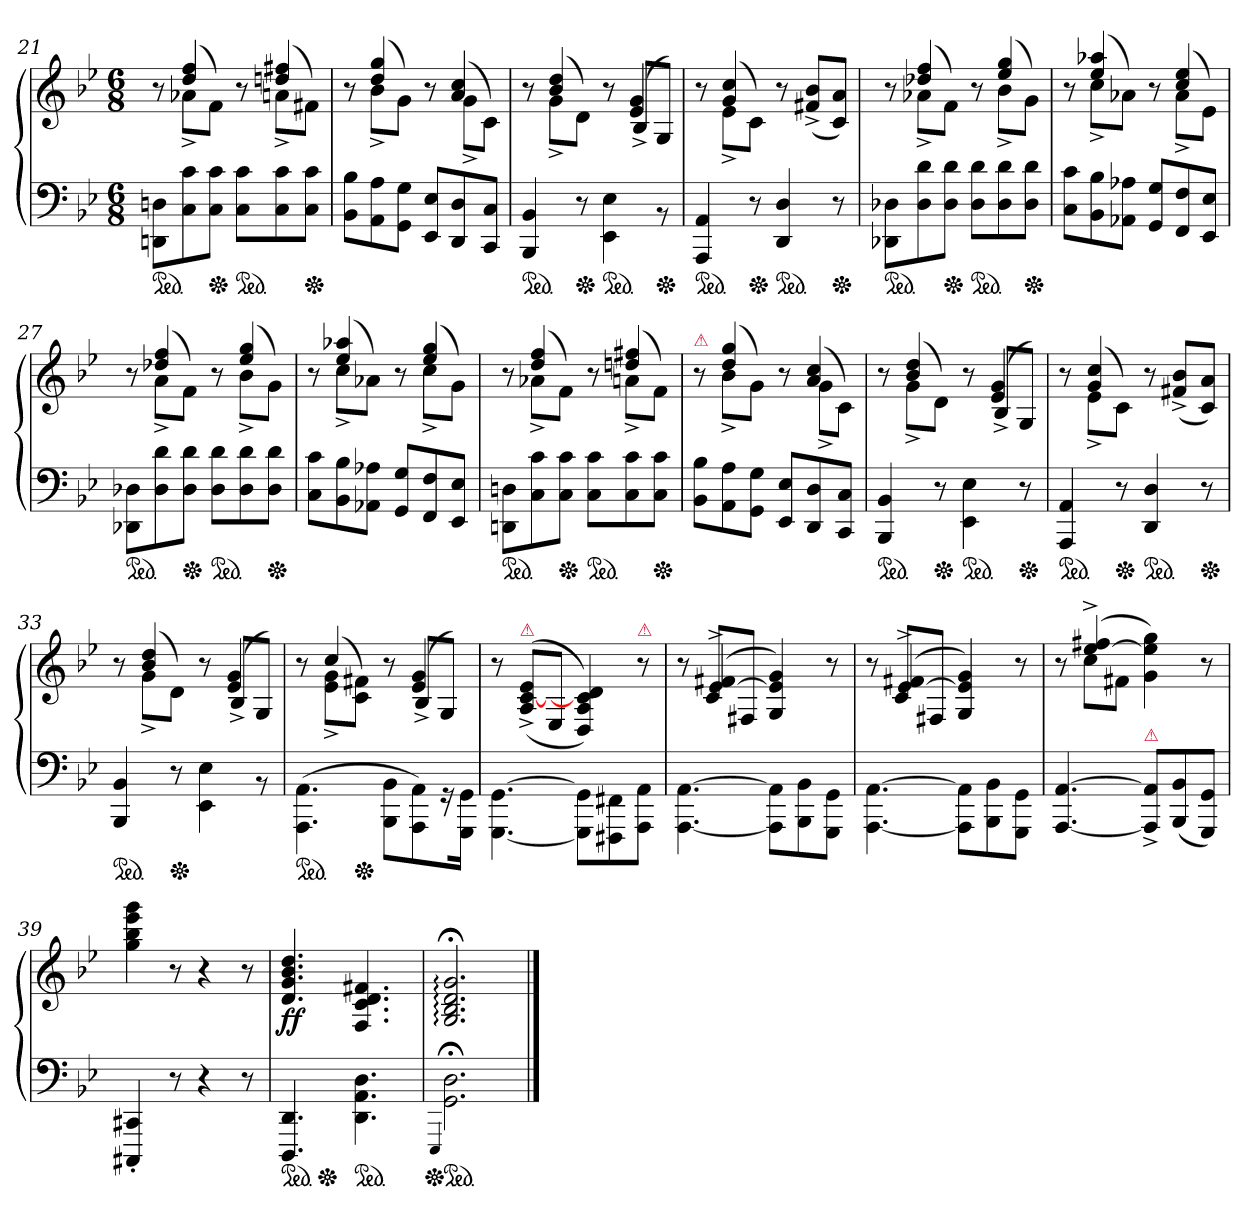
**kern	**kern	**dynam
*part1	*part1	*part1
*staff2	*staff1	*staff1/2
*clefF4	*clefG2	*
*k[b-e-]	*k[b-e-]	*
*g:	*g:	*
*M6/8	*M6/8	*
=21	=21	=21
*	*^	*
*ped	*	*	*
8DDn 8DnL	8r	8ryy	.
8C 8c	(>4dd 4ff	8a-X^L	.
*Xped	*	*	*
8C 8cJ	.	8fJ)	.
*ped	*	*	*
8C 8cL	8r	8ryy	.
8C 8c	(>4ddn 4ff#X	8an^L	.
*Xped	*	*	*
8C 8cJ	.	8f#XJ)	.
=22	=22	=22	=22
8BB- 8B-L	8r	8ryy	.
8AA 8A	(>4dd 4gg	8b-^L	.
8GG 8GJ	.	8gJ)	.
8EE- 8E-L	8r	8ryy	.
8DD 8D	(>4a 4cc	8g^L	.
8CC 8CJ	.	8cJ)	.
=23	=23	=23	=23
*ped	*	*	*
4BBB- 4BB-	8r	8ryy	.
.	(>4b- 4dd	8g^L	.
*Xped	*	*	*
8r	.	8dJ)	.
*ped	*	*	*
4EE-\ 4E-\	8r	8ryy	.
.	(>4e- 4g	8B-^\L	.
*Xped	*	*	*
8rBB	.	8G/J)	.
=24	=24	=24	=24
*ped	*	*	*
4AAA 4AA	8r	8ryy	.
.	(>4g 4cc	8e-^L	.
*Xped	*	*	*
8r	.	8cJ)	.
*ped	*	*	*
4DD 4D	8r	4.ryy	.
.	(<8f#X^ 8b-^L	.	.
*Xped	*	*	*
8r	8c 8aJ)	.	.
=25	=25	=25	=25
*ped	*	*	*
8DD-X 8D-XL	8r	8ryy	.
8D- 8d	(>4dd-X 4ff	8a-X^L	.
*Xped	*	*	*
8D- 8dJ	.	8fJ)	.
*ped	*	*	*
8D- 8dL	8r	8ryy	.
8D- 8d	(>4ee- 4gg	8b-^L	.
*Xped	*	*	*
8D- 8dJ	.	8gJ)	.
=26	=26	=26	=26
8C 8cL	8r	8ryy	.
8BB- 8B-	(>4ee- 4aa-X	8cc^L	.
8AA-X 8A-XJ	.	8a-XJ)	.
8GG 8GL	8r	8ryy	.
8FF 8F	(>4cc 4ee-	8a-^L	.
8EE- 8E-J	.	8e-J)	.
=27	=27	=27	=27
*ped	*	*	*
8DD-X 8D-XL	8r	8ryy	.
8D- 8d	(>4dd-X 4ff	8a^L	.
*Xped	*	*	*
8D- 8dJ	.	8fJ)	.
*ped	*	*	*
8D- 8dL	8r	8ryy	.
8D- 8d	(>4ee- 4gg	8b-^L	.
*Xped	*	*	*
8D- 8dJ	.	8gJ)	.
=28	=28	=28	=28
8C 8cL	8r	8ryy	.
8BB- 8B-	(>4ee- 4aa-X	8cc^L	.
8AA-X 8A-XJ	.	8a-XJ)	.
8GG 8GL	8r	8ryy	.
8FF 8F	(>4ee- 4gg	8cc^L	.
8EE- 8E-J	.	8gJ)	.
=29	=29	=29	=29
*ped	*	*	*
8DDn 8DnL	8r	8ryy	.
8C 8c	(>4dd 4ff	8a-X^L	.
*Xped	*	*	*
8C 8cJ	.	8fJ)	.
*ped	*	*	*
8C 8cL	8r	8ryy	.
8C 8c	(>4ddn 4ff#X	8an^L	.
*Xped	*	*	*
8C 8cJ	.	8fJ)	.
=30	=30	=30	=30
!	!LO:TX:a:i:color=crimson:t=⚠	!	!
8BB- 8B-L	8r	8ryy	.
8AA 8A	(>4dd 4gg	8b-^L	.
8GG 8GJ	.	8gJ)	.
8EE- 8E-L	8r	8ryy	.
8DD 8D	(>4a 4cc	8g^L	.
8CC 8CJ	.	8cJ)	.
=31	=31	=31	=31
*ped	*	*	*
4BBB- 4BB-	8r	8ryy	.
.	(>4b- 4dd	8g^L	.
*Xped	*	*	*
8r	.	8dJ)	.
*ped	*	*	*
4EE-\ 4E-\	8r	8ryy	.
.	(>4e- 4g	8B-^\L	.
*Xped	*	*	*
8r	.	8G/J)	.
=32	=32	=32	=32
*ped	*	*	*
4AAA 4AA	8r	8ryy	.
.	(>4g 4cc	8e-^L	.
*Xped	*	*	*
8r	.	8cJ)	.
*ped	*	*	*
4DD 4D	8r	4.ryy	.
.	(<8f#X^< 8b-^<L	.	.
*Xped	*	*	*
8r	8c 8aJ)	.	.
=33	=33	=33	=33
*ped	*	*	*
4BBB- 4BB-	8r	8ryy	.
.	(>4b- 4dd	8g^L	.
*Xped	*	*	*
8r	.	8dJ)	.
4EE-\ 4E-\	8r	8ryy	.
.	(>4e- 4g	8B-^/L	.
8rBB	.	8G\J)	.
=34	=34	=34	=34
*ped	*	*	*
(>4.AAA\ 4.AA\	8r	8ryy	.
.	(>4cc	8e-^ 8g^L	.
*Xped	*	*	*
.	.	8c 8f#XJ)	.
8BBB-\ 8BB-\L	8r	8ryy	.
8AAA 8AA)	(>4e- 4g	8B-^\L	.
16rGG	.	8G/J)	.
16GGG 16GGJk	.	.	.
*	*v	*v	*
=35	=35	=35
[4.GGG\ [4.GG\	8r	.
!	!LO:TX:a:color=crimson:t=⚠	!
.	(<(>8A^< [<8c^< 8e-^<L	.
.	8E-/J	.
8GGG]\ 8GG]\L	4D/ 4A/ 4c]/ 4d/))	.
8FFF#X\ 8FF#X\	.	.
!	!LO:TX:a:color=crimson:t=⚠	!
8AAA 8AAJ	8r	.
=36	=36	=36
*	*^	*
[4.AAA\ [4.AA\	8r	8ryy	.
.	(>[4e-^> 4f#X^>	8c\L	.
.	.	8F#X/J	.
8AAA]\ 8AA]\L	4G/ 4e-]/ 4g/)	4.ryy	.
8BBB-\ 8BB-\	.	.	.
8GGG 8GGJ	8r	.	.
=37	=37	=37	=37
[4.AAA\ [4.AA\	8r	8ryy	.
.	(>[4e-^> 4f#X^>	8c\L	.
.	.	8F#X/J	.
8AAA]\ 8AA]\L	4G/ 4e-]/ 4g/)	4.ryy	.
8BBB-\ 8BB-\	.	.	.
8GGG 8GGJ	8r	.	.
=38	=38	=38	=38
[4.AAA [4.AA	8r	8ryy	.
.	(>[4ee-^> 4ff#X^>	8ccL	.
.	.	8f#XJ	.
!LO:TX:a:color=crimson:t=⚠	!	!	!
8AAA]^> 8AA]^>L	4g\ 4ee-]\ 4gg\)	4.ryy	.
(<8BBB- 8BB-	.	.	.
8GGG 8GGJ)	8r	.	.
*	*v	*v	*
=39	=39	=39
4CCC#X'< 4CC#X'<	4gg 4bb- 4eee- 4ggg	.
8r	8r	.
4r	4r	.
8r	8r	.
=40	=40	=40
!	!	!LO:DY:b
*ped	*	*
*	*^	*
4.DDD 4.DD	4.d 4.g 4.b- 4.dd	8.ryy	ff
*Xped	*	*	*
.	.	2ryy	.
*ped	*	*	*
4.DD\ 4.AA\ 4.D\	4.F/ 4.c/ 4.d/ 4.f#X/	.	.
.	.	16ryy	.
*	*v	*v	*
=41	=41	=41
4qqEEE-/	.	.
*Xped	*	*
*ped	*	*
2.GG;\ 2.D;\	2.G;<:/ 2.B-;<:/ 2.d;<:/ 2.g;<:/	.
==	==	==
*-	*-	*-
